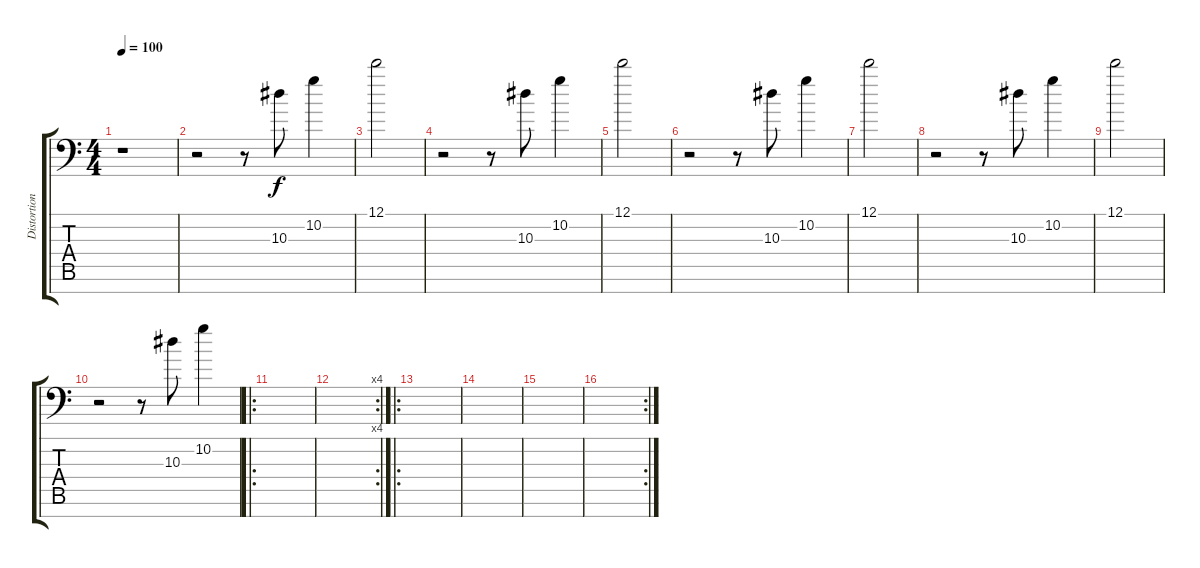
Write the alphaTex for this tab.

\track ("Distortion Guitar" "Distortion") {instrument distortionguitar}
\staff {score tabs}
\tuning (D4 A3 F3 C3 G2 D2 A1) {hide}
\ts (4 4)
\tempo 100
\clef f4
\ks c
r.1{dy f} |
r.2 r.8 10.3.8 10.2.4 |
12.1.2 |
r.2 r.8 10.3.8 10.2.4 |
12.1.2 |
r.2 r.8 10.3.8 10.2.4 |
12.1.2 |
r.2 r.8 10.3.8 10.2.4 |
12.1.2 |
r.2 r.8 10.3.8 10.2.4 |
\ro
|
\rc 4
|
\ro
|
|
|
\rc 2
